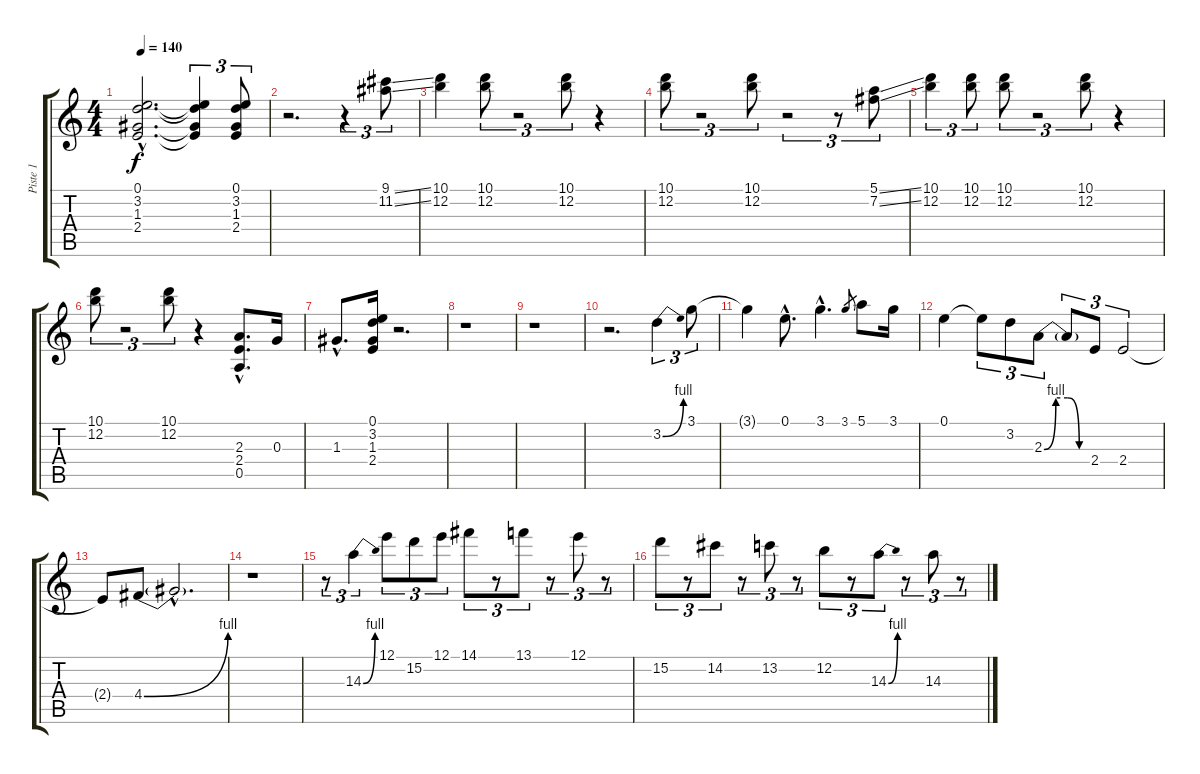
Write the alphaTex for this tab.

\track ("Piste 1" "Piste 1") {instrument overdrivenguitar}
\staff {score tabs}
\tuning (E4 B3 G3 D3 A2 E2) {hide}
\ts (4 4)
\tempo 140
\clef g2
\ks c
(0.1{hac} 3.2{hac} 1.3{hac} 2.4{hac}).2{d dy f} (0.1{t} 3.2{t} 1.3{t} 2.4{t}).4{tu (3 2)} (0.1 3.2 1.3 2.4).8{tu (3 2)} |
r.2{d} r.4{tu (3 2)} (9.1{ss} 11.2{ss}).8{tu (3 2)} |
(10.1 12.2).4 (10.1 12.2).8{tu (3 2)} r.2{tu (3 2)} (10.1 12.2).8{tu (3 2)} r.4 |
(10.1 12.2).8{tu (3 2)} r.2{tu (3 2)} (10.1 12.2).8{tu (3 2)} r.2{tu (3 2)} r.8{tu (3 2)} (5.1{ss} 7.2{ss}).8{tu (3 2)} |
(10.1 12.2).4{tu (3 2)} (10.1 12.2).8{tu (3 2)} (10.1 12.2).8{tu (3 2)} r.2{tu (3 2)} (10.1 12.2).8{tu (3 2)} r.4 |
(10.1 12.2).8{tu (3 2)} r.2{tu (3 2)} (10.1 12.2).8{tu (3 2)} r.4 (2.3{hac} 2.4{hac} 0.5{hac}).8{d} 0.3.16 |
1.3{hac}.8{d} (0.1 3.2 1.3 2.4).16 r.2{d} |
r.1 |
r.1 |
r.2{d} 3.2{be (bend 0 0 60 4)}.4{tu (3 2)} 3.1.8{tu (3 2)} |
3.1{t}.4 0.1{hac}.8{d} 3.1{hac}.4{d} 3.1.8{gr} 5.1.8 3.1.16 |
0.1.4 0.1{t}.8{tu (3 2)} 3.2.8{tu (3 2)} 2.3{be (custom 0 0 15 4 30 4 45 0 60 0)}.8{tu (3 2)} 2.3{t}.8{tu (3 2)} 2.4.8{tu (3 2)} 2.4.2{tu (3 2)} |
2.4{t}.8 4.4{be (bend 0 0 60 4)}.8 4.4{hac t}.2{d} |
r.1 |
r.8{tu (3 2)} 14.3{be (bend 0 0 60 4)}.4{tu (3 2)} 12.1.8{tu (3 2)} 15.2.8{tu (3 2)} 12.1.8{tu (3 2)} 14.1.8{tu (3 2)} r.8{tu (3 2)} 13.1.8{tu (3 2)} r.8{tu (3 2)} 12.1.8{tu (3 2)} r.8{tu (3 2)} |
15.2.8{tu (3 2)} r.8{tu (3 2)} 14.2.8{tu (3 2)} r.8{tu (3 2)} 13.2.8{tu (3 2)} r.8{tu (3 2)} 12.2.8{tu (3 2)} r.8{tu (3 2)} 14.3{be (bend 0 0 60 4)}.8{tu (3 2)} r.8{tu (3 2)} 14.3.8{tu (3 2)} r.8{tu (3 2)}
